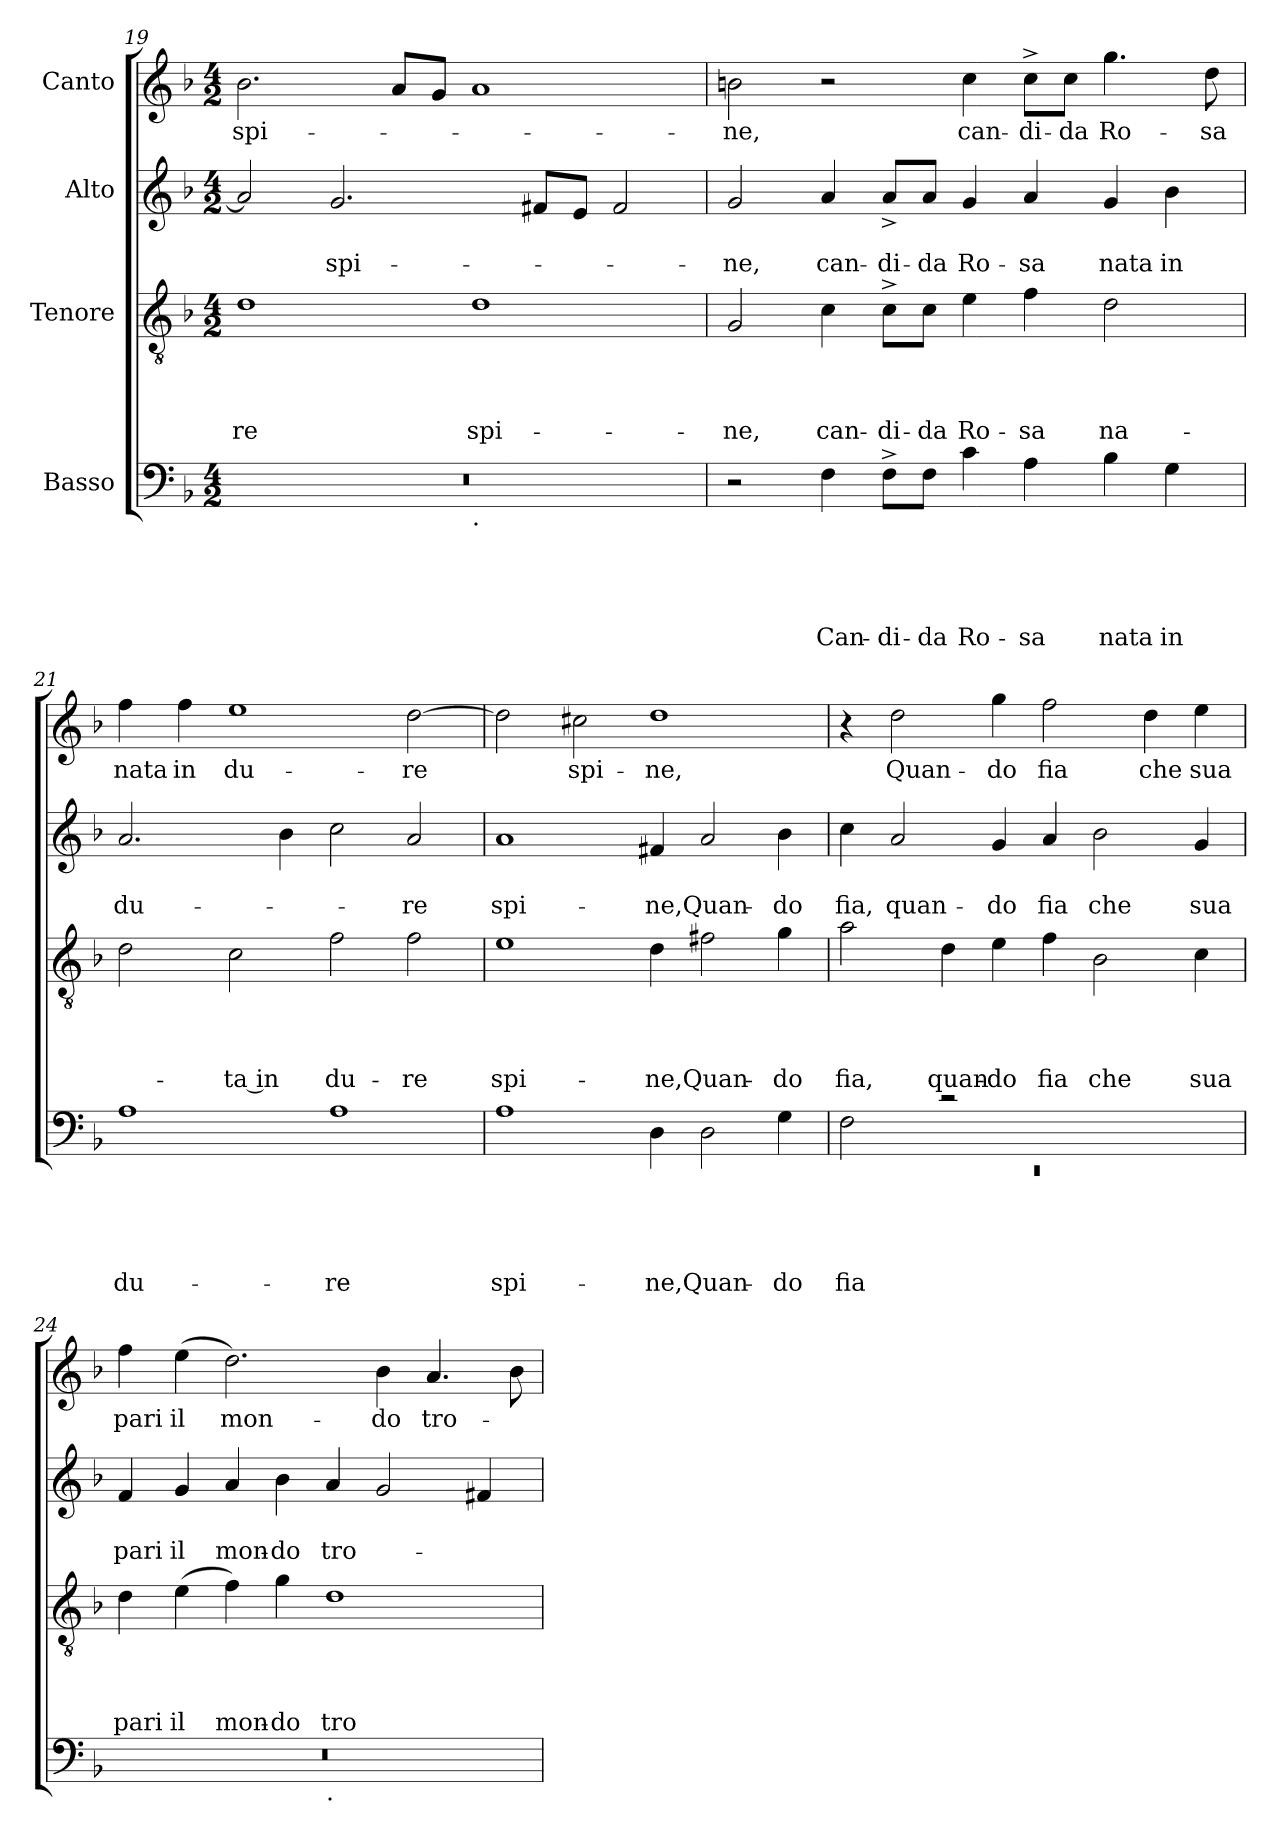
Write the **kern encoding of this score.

**kern	**text	**text	**text	**text	**text	**kern	**text	**text	**text	**text	**kern	**text	**text	**kern	**text
*part4	*part4	*part4	*part4	*part4	*part4	*part3	*part3	*part3	*part3	*part3	*part2	*part2	*part2	*part1	*part1
*staff4	*staff4	*staff4	*staff4	*staff4	*staff4	*staff3	*staff3	*staff3	*staff3	*staff3	*staff2	*staff2	*staff2	*staff1	*staff1
*I"Basso	*	*	*	*	*	*I"Tenore	*	*	*	*	*I"Alto	*	*	*I"Canto	*
*clefF4	*	*	*	*	*	*clefGv2	*	*	*	*	*clefG2	*	*	*clefG2	*
*k[b-]	*	*	*	*	*	*k[b-]	*	*	*	*	*k[b-]	*	*	*k[b-]	*
*F:	*	*	*	*	*	*F:	*	*	*	*	*F:	*	*	*F:	*
*M4/2	*	*	*	*	*	*M4/2	*	*	*	*	*M4/2	*	*	*M4/2	*
=19	=19	=19	=19	=19	=19	=19	=19	=19	=19	=19	=19	=19	=19	=19	=19
!	!	!	!	!	!	!	!	!	!	!LO:LY:b	!	!	!	!	!LO:LY:b
*^	*	*	*	*	*	*	*	*	*	*	*	*	*	*	*
0r	1ryy	.	.	.	.	.	1d	.	.	.	-re	2a/]	.	.	2.b-\	spi-
!	!	!	!	!	!	!	!	!	!	!	!	!	!	!LO:LY:b	!	!
.	.	.	.	.	.	.	.	.	.	.	.	2.g/	.	spi-	.	.
.	.	.	.	.	.	.	.	.	.	.	.	.	.	.	8a/L	.
.	.	.	.	.	.	.	.	.	.	.	.	.	.	.	8g/J	.
!	!LO:TX:b:t=.	!	!	!	!	!	!	!	!	!	!	!	!	!	!	!
!	!	!	!	!	!	!	!	!	!	!	!LO:LY:b	!	!	!	!	!
.	1ryy	.	.	.	.	.	1d	.	.	.	spi-	.	.	.	1a	.
.	.	.	.	.	.	.	.	.	.	.	.	8f#/L	.	.	.	.
.	.	.	.	.	.	.	.	.	.	.	.	8e/J	.	.	.	.
.	.	.	.	.	.	.	.	.	.	.	.	2f#/	.	.	.	.
=20	=20	=20	=20	=20	=20	=20	=20	=20	=20	=20	=20	=20	=20	=20	=20	=20
!	!	!	!	!	!	!	!	!	!	!	!LO:LY:b	!	!	!LO:LY:b	!	!LO:LY:b
*v	*v	*	*	*	*	*	*	*	*	*	*	*	*	*	*	*
2r	.	.	.	.	.	2G/	.	.	.	-ne,	2g/	.	-ne,	2bn\	-ne,
!	!	!	!	!	!LO:LY:b	!	!	!	!	!LO:LY:b	!	!	!LO:LY:b	!	!
4F\	.	.	.	.	Can-	4c\	.	.	.	can-	4a/	.	can-	2r	.
!	!	!	!	!	!LO:LY:b	!	!	!	!	!LO:LY:b	!	!	!LO:LY:b	!	!
8F^>\L	.	.	.	.	-di-	8c^>\L	.	.	.	-di-	8a^</L	.	-di-	.	.
!	!	!	!	!	!LO:LY:b:rj	!	!	!	!	!LO:LY:b:rj	!	!	!LO:LY:b:rj	!	!
8F\J	.	.	.	.	-da	8c\J	.	.	.	-da	8a/J	.	-da	.	.
!	!	!	!	!	!LO:LY:b	!	!	!	!	!LO:LY:b	!	!	!LO:LY:b	!	!LO:LY:b
4c\	.	.	.	.	Ro-	4e\	.	.	.	Ro-	4g/	.	Ro-	4cc\	can-
!	!	!	!	!	!LO:LY:b	!	!	!	!	!LO:LY:b	!	!	!LO:LY:b	!	!LO:LY:b
4A\	.	.	.	.	-sa	4f\	.	.	.	-sa	4a/	.	-sa	8cc^>\L	-di-
!	!	!	!	!	!	!	!	!	!	!	!	!	!	!	!LO:LY:b:rj
.	.	.	.	.	.	.	.	.	.	.	.	.	.	8cc\J	-da
!	!	!	!	!	!LO:LY:b	!	!	!	!	!LO:LY:b	!	!	!LO:LY:b	!	!LO:LY:b
4B-\	.	.	.	.	na­ta	2d\	.	.	.	na-	4g/	.	na­ta	4.gg\	Ro-
!	!	!	!	!	!LO:LY:b	!	!	!	!	!	!	!	!LO:LY:b	!	!
4G\	.	.	.	.	in	.	.	.	.	.	4b-\	.	in	.	.
!	!	!	!	!	!	!	!	!	!	!	!	!	!	!	!LO:LY:b
.	.	.	.	.	.	.	.	.	.	.	.	.	.	8dd\	-sa
!!LO:PB:g=z
=21	=21	=21	=21	=21	=21	=21	=21	=21	=21	=21	=21	=21	=21	=21	=21
!	!	!	!	!	!LO:LY:b	!	!	!	!	!	!	!	!LO:LY:b	!	!LO:LY:b
1A	.	.	.	.	du-	2d\	.	.	.	.	2.a/	.	du-	4ff\	na­ta
!	!	!	!	!	!	!	!	!	!	!	!	!	!	!	!LO:LY:b
.	.	.	.	.	.	.	.	.	.	.	.	.	.	4ff\	in
!	!	!	!	!	!	!	!	!	!	!LO:LY:b:rj	!	!	!	!	!LO:LY:b
.	.	.	.	.	.	2c\	.	.	.	-ta in	.	.	.	1ee	du-
.	.	.	.	.	.	.	.	.	.	.	4b-\	.	.	.	.
!	!	!	!	!	!LO:LY:b	!	!	!	!	!LO:LY:b	!	!	!	!	!
1A	.	.	.	.	-re	2f\	.	.	.	du-	2cc\	.	.	.	.
!	!	!	!	!	!	!	!	!	!	!LO:LY:b	!	!	!LO:LY:b	!	!LO:LY:b
.	.	.	.	.	.	2f\	.	.	.	-re	2a/	.	-re	[>2dd\	-re
=22	=22	=22	=22	=22	=22	=22	=22	=22	=22	=22	=22	=22	=22	=22	=22
!	!	!	!	!	!LO:LY:b	!	!	!	!	!LO:LY:b	!	!	!LO:LY:b	!	!
1A	.	.	.	.	spi-	1e	.	.	.	spi-	1a	.	spi-	2dd\]	.
!	!	!	!	!	!	!	!	!	!	!	!	!	!	!	!LO:LY:b
.	.	.	.	.	.	.	.	.	.	.	.	.	.	2cc#X\	spi-
!	!	!	!	!	!LO:LY:b	!	!	!	!	!LO:LY:b	!	!	!LO:LY:b	!	!LO:LY:b
4D\	.	.	.	.	-ne,Quan-	4d\	.	.	.	-ne,Quan-	4f#X/	.	-ne,Quan-	1dd	-ne,
2D\	.	.	.	.	.	2f#X\	.	.	.	.	2a/	.	.	.	.
!	!	!	!	!	!LO:LY:b	!	!	!	!	!LO:LY:b	!	!	!LO:LY:b	!	!
4G\	.	.	.	.	-do	4g\	.	.	.	-do	4b-\	.	-do	.	.
=23	=23	=23	=23	=23	=23	=23	=23	=23	=23	=23	=23	=23	=23	=23	=23
*^	*	*	*	*	*	*	*	*	*	*	*	*	*	*	*
!	!LO:N:vis=1	!	!	!	!	!LO:LY:b	!	!	!	!	!LO:LY:b	!	!	!LO:LY:b	!	!
2F\	0rEE	.	.	.	.	fia	2a\	.	.	.	fia,	4cc\	.	fia,	4r	.
!	!	!	!	!	!	!	!	!	!	!	!	!	!	!LO:LY:b	!	!LO:LY:b
.	.	.	.	.	.	.	.	.	.	.	.	2a/	.	quan-	2dd\	Quan-
!	!	!	!	!	!	!	!	!	!	!	!LO:LY:b	!	!	!	!	!
2rc	.	.	.	.	.	.	4d\	.	.	.	quan-	.	.	.	.	.
!	!	!	!	!	!	!	!	!	!	!	!LO:LY:b:rj	!	!	!LO:LY:b	!	!LO:LY:b
.	.	.	.	.	.	.	4e\	.	.	.	-do	4g/	.	-do	4gg\	-do
!	!	!	!	!	!	!	!	!	!	!	!LO:LY:b	!	!	!LO:LY:b	!	!LO:LY:b
1ryy	.	.	.	.	.	.	4f\	.	.	.	fia	4a/	.	fia	2ff\	fia
!	!	!	!	!	!	!	!	!	!	!	!LO:LY:b	!	!	!LO:LY:b	!	!
.	.	.	.	.	.	.	2B-\	.	.	.	che	2b-\	.	che	.	.
!	!	!	!	!	!	!	!	!	!	!	!	!	!	!	!	!LO:LY:b
.	.	.	.	.	.	.	.	.	.	.	.	.	.	.	4dd\	che
!	!	!	!	!	!	!	!	!	!	!	!LO:LY:b	!	!	!LO:LY:b	!	!LO:LY:b
.	.	.	.	.	.	.	4c\	.	.	.	sua	4g/	.	sua	4ee\	sua
=24	=24	=24	=24	=24	=24	=24	=24	=24	=24	=24	=24	=24	=24	=24	=24	=24
!	!	!	!	!	!	!	!	!	!	!	!LO:LY:b	!	!	!LO:LY:b	!	!LO:LY:b
0r	1ryy	.	.	.	.	.	4d\	.	.	.	pa­ri	4f/	.	pa­ri	4ff\	pa­ri
!	!	!	!	!	!	!	!	!	!	!	!LO:LY:b	!	!	!LO:LY:b	!	!LO:LY:b
.	.	.	.	.	.	.	(<4e\	.	.	.	il	4g/	.	il	(<4ee\	il
!	!	!	!	!	!	!	!	!	!	!	!LO:LY:b	!	!	!LO:LY:b	!	!LO:LY:b
.	.	.	.	.	.	.	4f\)	.	.	.	mon-	4a/	.	mon-	2.dd\)	mon-
!	!	!	!	!	!	!	!	!	!	!	!LO:LY:b:rj	!	!	!LO:LY:b:rj	!	!
.	.	.	.	.	.	.	4g\	.	.	.	-do	4b-\	.	-do	.	.
!	!LO:TX:b:t=.	!	!	!	!	!	!	!	!	!	!	!	!	!	!	!
!	!	!	!	!	!	!	!	!	!	!	!LO:LY:b	!	!	!LO:LY:b	!	!
.	1ryy	.	.	.	.	.	1d	.	.	.	tro-	4a/	.	tro-	.	.
!	!	!	!	!	!	!	!	!	!	!	!	!	!	!	!	!LO:LY:b
.	.	.	.	.	.	.	.	.	.	.	.	2g/	.	.	4b-\	-do
!	!	!	!	!	!	!	!	!	!	!	!	!	!	!	!	!LO:LY:b
.	.	.	.	.	.	.	.	.	.	.	.	.	.	.	4.a/	tro-
.	.	.	.	.	.	.	.	.	.	.	.	4f#X/	.	.	.	.
.	.	.	.	.	.	.	.	.	.	.	.	.	.	.	8b-\	.
*v	*v	*	*	*	*	*	*	*	*	*	*	*	*	*	*	*
=	=	=	=	=	=	=	=	=	=	=	=	=	=	=	=
*-	*-	*-	*-	*-	*-	*-	*-	*-	*-	*-	*-	*-	*-	*-	*-
